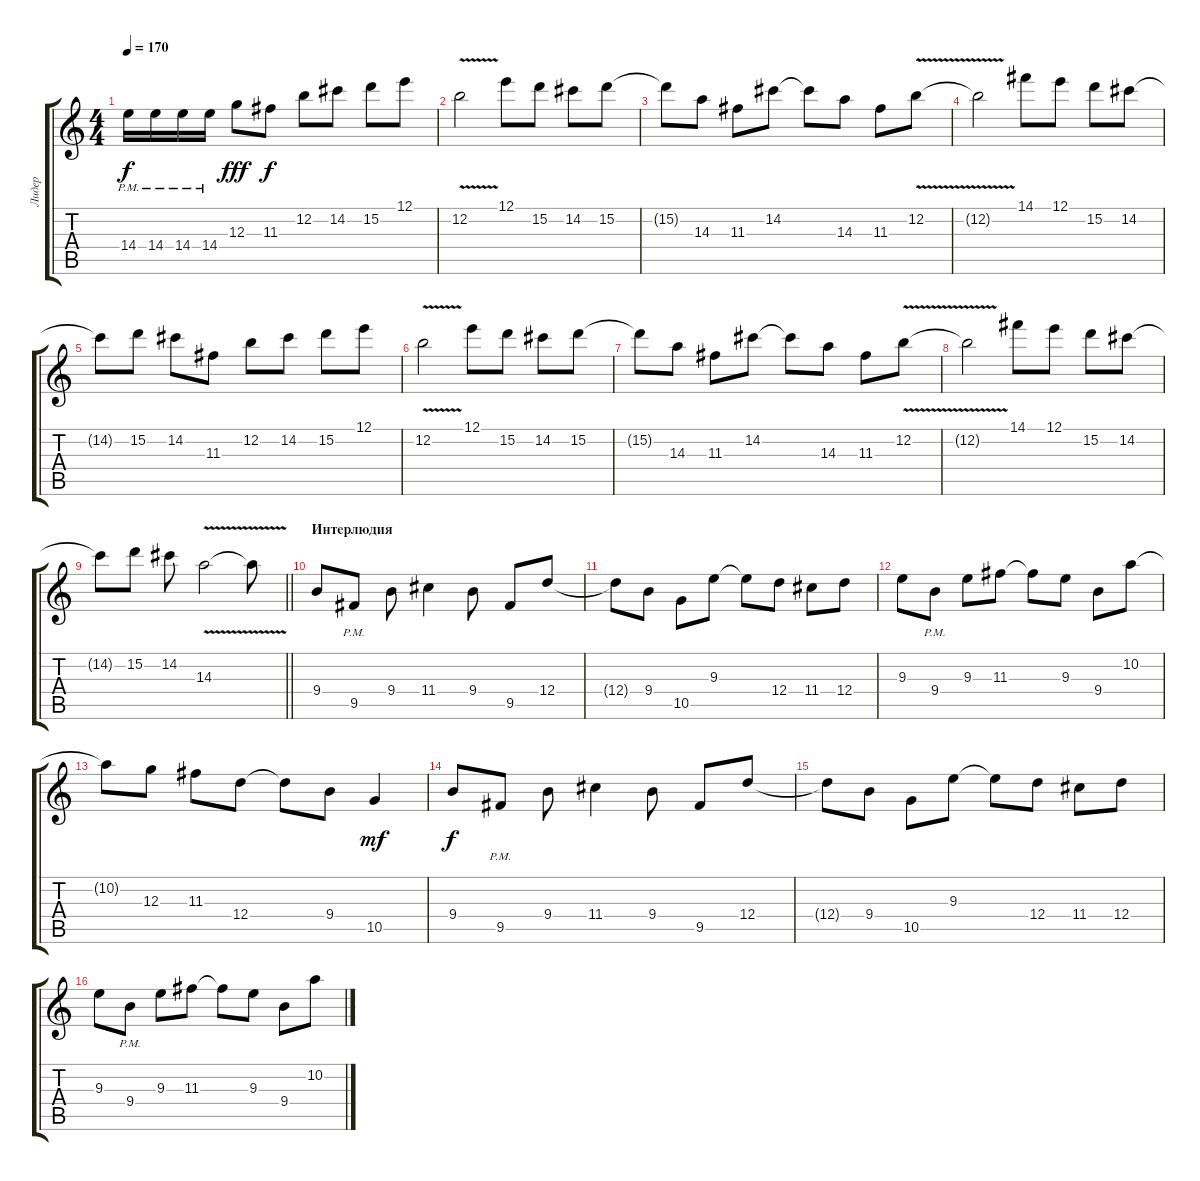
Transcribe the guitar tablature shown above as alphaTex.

\track ("Лидер" "Лидер") {instrument distortionguitar}
\staff {score tabs}
\tuning (E4 B3 G3 D3 A2 E2) {hide}
\ts (4 4)
\tempo 170
\clef g2
\ks c
14.4{pm}.16{dy f} 14.4{pm}.16 14.4{pm}.16 14.4{pm}.16 12.3.8{dy fff} 11.3.8{dy f} 12.2.8 14.2.8 15.2.8 12.1.8 |
12.2{v}.2 12.1.8 15.2.8 14.2.8 15.2.8 |
15.2{t}.8 14.3.8 11.3.8 14.2.8 14.2{t}.8 14.3.8 11.3.8 12.2{v}.8 |
12.2{t}.2 14.1.8 12.1.8 15.2.8 14.2.8 |
14.2{t}.8 15.2.8 14.2.8 11.3.8 12.2.8 14.2.8 15.2.8 12.1.8 |
12.2{v}.2 12.1.8 15.2.8 14.2.8 15.2.8 |
15.2{t}.8 14.3.8 11.3.8 14.2.8 14.2{t}.8 14.3.8 11.3.8 12.2{v}.8 |
12.2{t}.2 14.1.8 12.1.8 15.2.8 14.2.8 |
\barLineRight lightlight
14.2{t}.8 15.2.8 14.2.8 14.3{v}.2 14.3{t}.8 |
\section ("" "Интерлюдия")
9.4.8 9.5{pm}.8 9.4.8 11.4.4 9.4.8 9.5.8 12.4.8 |
12.4{t}.8 9.4.8 10.5.8 9.3.8 9.3{t}.8 12.4.8 11.4.8 12.4.8 |
9.3.8 9.4{pm}.8 9.3.8 11.3.8 11.3{t}.8 9.3.8 9.4.8 10.2.8 |
10.2{t}.8 12.3.8 11.3.8 12.4.8 12.4{t}.8 9.4.8 10.5.4{dy mf} |
9.4.8{dy f} 9.5{pm}.8 9.4.8 11.4.4 9.4.8 9.5.8 12.4.8 |
12.4{t}.8 9.4.8 10.5.8 9.3.8 9.3{t}.8 12.4.8 11.4.8 12.4.8 |
9.3.8 9.4{pm}.8 9.3.8 11.3.8 11.3{t}.8 9.3.8 9.4.8 10.2.8
